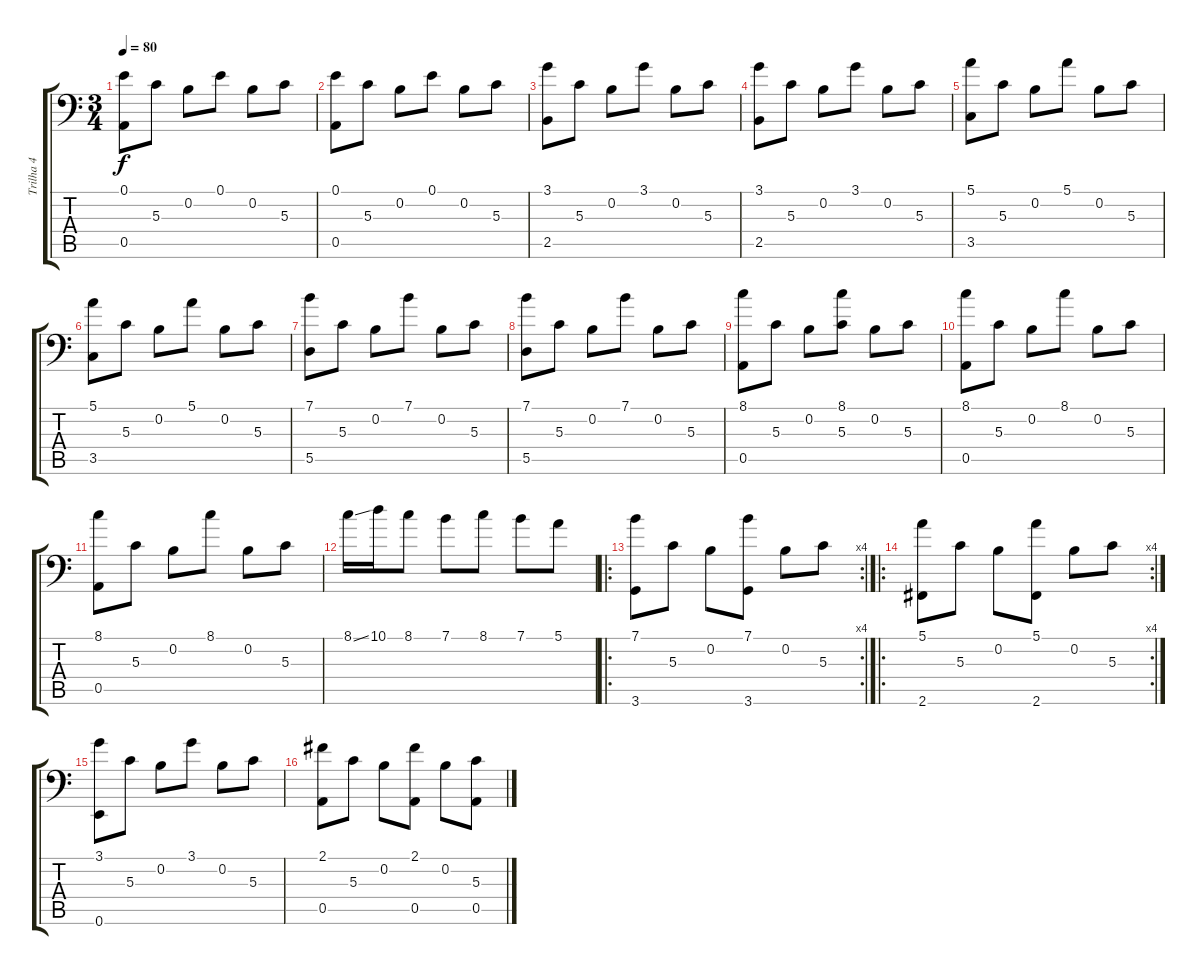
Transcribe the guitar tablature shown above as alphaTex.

\track ("Trilha 4" "Trilha 4") {instrument acousticguitarnylon}
\staff {score tabs}
\tuning (E3 B2 G2 D2 A1 E1) {hide}
\ts (3 4)
\tempo 80
\clef f4
\ks c
(0.1 0.5).8{dy f instrument acousticguitarnylon} 5.3.8 0.2.8 0.1.8 0.2.8 5.3.8 |
(0.1 0.5).8 5.3.8 0.2.8 0.1.8 0.2.8 5.3.8 |
(3.1 2.5).8 5.3.8 0.2.8 3.1.8 0.2.8 5.3.8 |
(3.1 2.5).8 5.3.8 0.2.8 3.1.8 0.2.8 5.3.8 |
(5.1 3.5).8 5.3.8 0.2.8 5.1.8 0.2.8 5.3.8 |
(5.1 3.5).8 5.3.8 0.2.8 5.1.8 0.2.8 5.3.8 |
(7.1 5.5).8 5.3.8 0.2.8 7.1.8 0.2.8 5.3.8 |
(7.1 5.5).8 5.3.8 0.2.8 7.1.8 0.2.8 5.3.8 |
(8.1 0.5).8 5.3.8 0.2.8 (8.1 5.3).8 0.2.8 5.3.8 |
(8.1 0.5).8 5.3.8 0.2.8 8.1.8 0.2.8 5.3.8 |
(8.1 0.5).8 5.3.8 0.2.8 8.1.8 0.2.8 5.3.8 |
8.1{ss}.16 10.1.16 8.1.8 7.1.8 8.1.8 7.1.8 5.1.8 |
\ro
\rc 4
(7.1 3.6).8 5.3.8 0.2.8 (7.1 3.6).8 0.2.8 5.3.8 |
\ro
\rc 4
(5.1 2.6).8 5.3.8 0.2.8 (5.1 2.6).8 0.2.8 5.3.8 |
(3.1 0.6).8 5.3.8 0.2.8 3.1.8 0.2.8 5.3.8 |
(2.1 0.5).8 5.3.8 0.2.8 (2.1 0.5).8 0.2.8 (5.3 0.5).8
